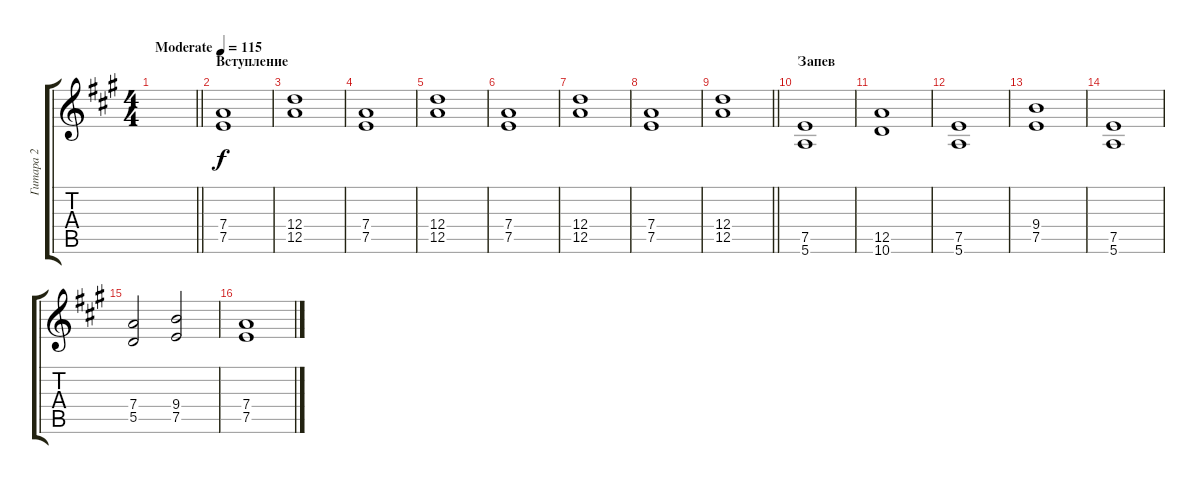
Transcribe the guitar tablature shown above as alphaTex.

\track ("Гитара 2" "Гитара 2") {instrument overdrivenguitar}
\staff {score tabs}
\tuning (E4 B3 G3 D3 A2 E2) {hide}
\ts (4 4)
\tempo (115 "Moderate")
\clef g2
\barLineRight lightlight
\ks a
|
\section ("" "Вступление")
(7.4 7.5).1 |
(12.4 12.5).1 |
(7.4 7.5).1 |
(12.4 12.5).1 |
(7.4 7.5).1 |
(12.4 12.5).1 |
(7.4 7.5).1 |
\barLineRight lightlight
(12.4 12.5).1 |
\section ("" "Запев")
(7.5 5.6).1{volume 8} |
(12.5 10.6).1 |
(7.5 5.6).1 |
(9.4 7.5).1 |
(7.5 5.6).1 |
(7.4 5.5).2 (9.4 7.5).2 |
(7.4 7.5).1{volume 11}
